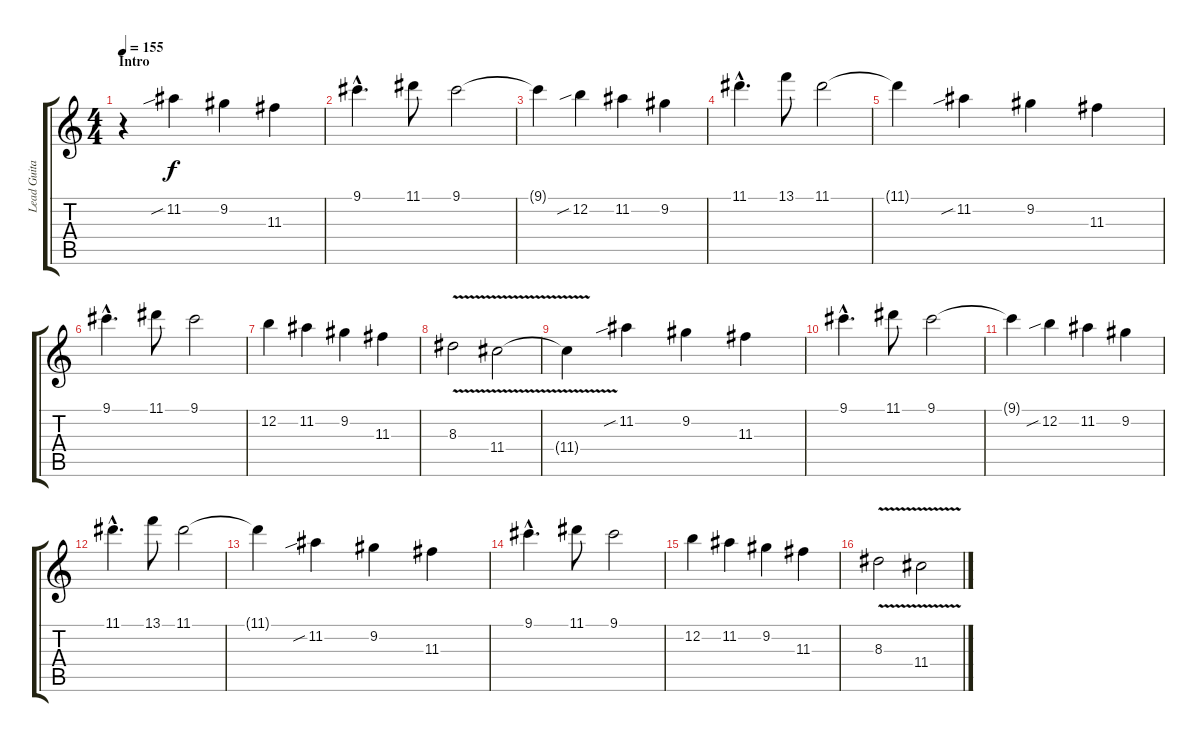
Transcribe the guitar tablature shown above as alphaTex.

\track ("Lead Guitar" "Lead Guita") {instrument overdrivenguitar}
\staff {score tabs}
\tuning (E4 B3 G3 D3 A2 E2) {hide}
\ts (4 4)
\section ("" "Intro")
\tempo 155
\clef g2
\ks c
r.4{dy f instrument overdrivenguitar} 11.2{sib}.4 9.2.4 11.3.4 |
9.1{hac}.4{d} 11.1.8 9.1.2 |
9.1{t}.4 12.2{sib}.4 11.2.4 9.2.4 |
11.1{hac}.4{d} 13.1.8 11.1.2 |
11.1{t}.4 11.2{sib}.4 9.2.4 11.3.4 |
9.1{hac}.4{d} 11.1.8 9.1.2 |
12.2.4 11.2.4 9.2.4 11.3.4 |
8.3{v}.2 11.4{v}.2 |
11.4{t}.4 11.2{sib}.4 9.2.4 11.3.4 |
9.1{hac}.4{d} 11.1.8 9.1.2 |
9.1{t}.4 12.2{sib}.4 11.2.4 9.2.4 |
11.1{hac}.4{d} 13.1.8 11.1.2 |
11.1{t}.4 11.2{sib}.4 9.2.4 11.3.4 |
9.1{hac}.4{d} 11.1.8 9.1.2 |
12.2.4 11.2.4 9.2.4 11.3.4 |
8.3{v}.2 11.4{v}.2
